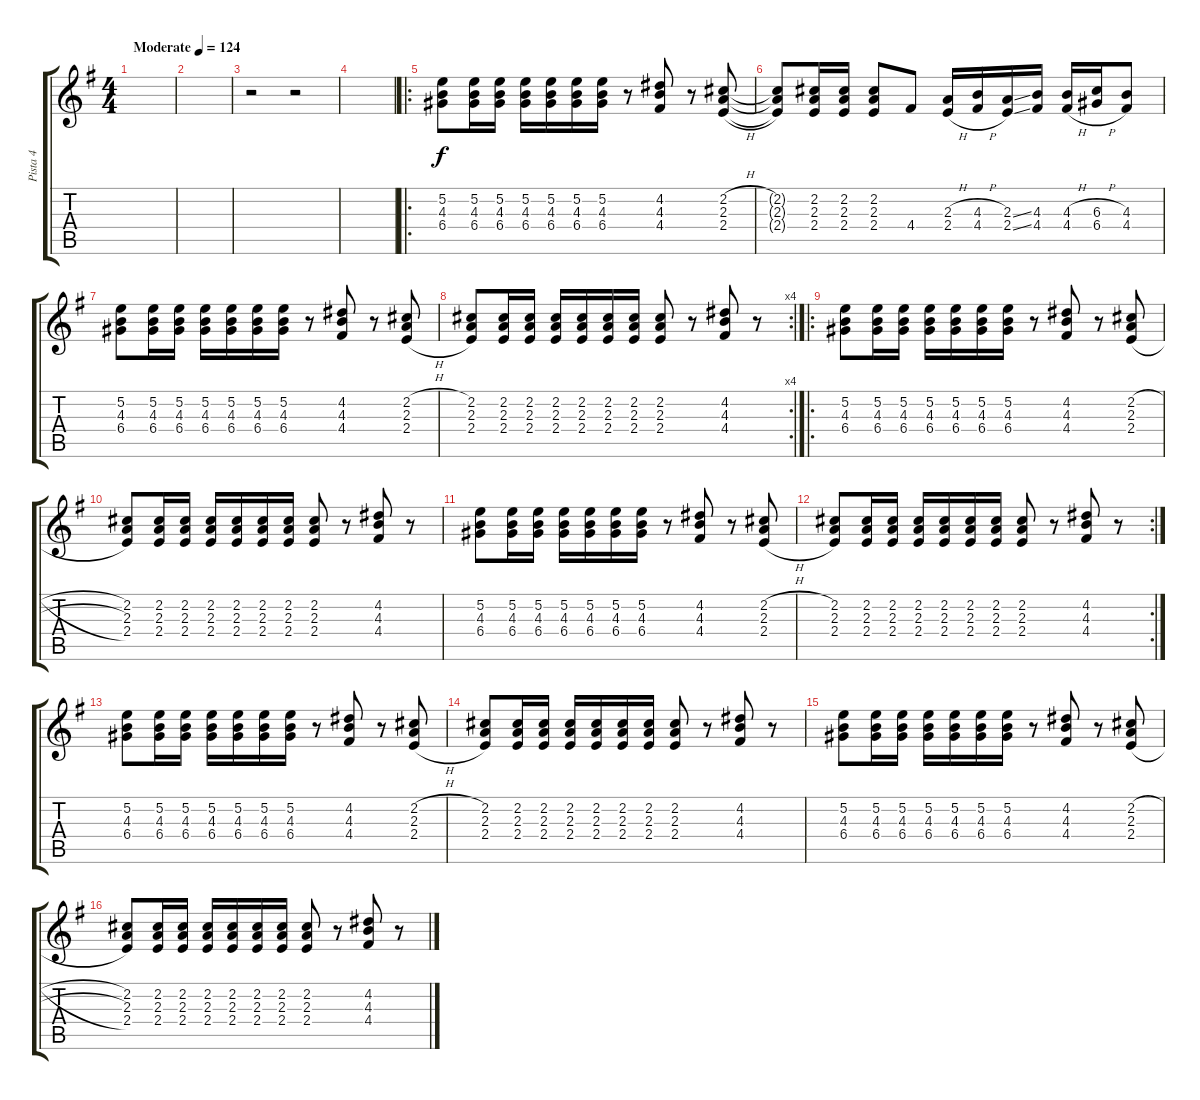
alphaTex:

\track ("Pista 4" "Pista 4") {instrument electricguitarjazz}
\staff {score tabs}
\tuning (E4 B3 G3 D3 A2 E2) {hide}
\ts (4 4)
\tempo (124 "Moderate")
\clef g2
\ks g
|
|
r.2 r.2 |
|
\ro
(5.2 4.3 6.4).8 (5.2 4.3 6.4).16 (5.2 4.3 6.4).16 (5.2 4.3 6.4).16 (5.2 4.3 6.4).16 (5.2 4.3 6.4).16 (5.2 4.3 6.4).16 r.8 (4.2 4.3 4.4).8 r.8 (2.2{h} 2.3{h} 2.4{h}).8 |
(2.2{t} 2.3{t} 2.4{t}).8 (2.2 2.3 2.4).16 (2.2 2.3 2.4).16 (2.2 2.3 2.4).8 4.4.8 (2.3{h} 2.4{h}).16 (4.3{h} 4.4{h}).16 (2.3{ss} 2.4{ss}).16 (4.3 4.4).16 (4.3{h} 4.4{h}).16 (6.3{h} 6.4{h}).16 (4.3 4.4).8 |
(5.2 4.3 6.4).8 (5.2 4.3 6.4).16 (5.2 4.3 6.4).16 (5.2 4.3 6.4).16 (5.2 4.3 6.4).16 (5.2 4.3 6.4).16 (5.2 4.3 6.4).16 r.8 (4.2 4.3 4.4).8 r.8 (2.2{h} 2.3{h} 2.4{h}).8 |
\rc 4
(2.2 2.3 2.4).8 (2.2 2.3 2.4).16 (2.2 2.3 2.4).16 (2.2 2.3 2.4).16 (2.2 2.3 2.4).16 (2.2 2.3 2.4).16 (2.2 2.3 2.4).16 (2.2 2.3 2.4).8 r.8 (4.2 4.3 4.4).8 r.8 |
\ro
(5.2 4.3 6.4).8 (5.2 4.3 6.4).16 (5.2 4.3 6.4).16 (5.2 4.3 6.4).16 (5.2 4.3 6.4).16 (5.2 4.3 6.4).16 (5.2 4.3 6.4).16 r.8 (4.2 4.3 4.4).8 r.8 (2.2{h} 2.3{h} 2.4{h}).8 |
(2.2 2.3 2.4).8 (2.2 2.3 2.4).16 (2.2 2.3 2.4).16 (2.2 2.3 2.4).16 (2.2 2.3 2.4).16 (2.2 2.3 2.4).16 (2.2 2.3 2.4).16 (2.2 2.3 2.4).8 r.8 (4.2 4.3 4.4).8 r.8 |
(5.2 4.3 6.4).8 (5.2 4.3 6.4).16 (5.2 4.3 6.4).16 (5.2 4.3 6.4).16 (5.2 4.3 6.4).16 (5.2 4.3 6.4).16 (5.2 4.3 6.4).16 r.8 (4.2 4.3 4.4).8 r.8 (2.2{h} 2.3{h} 2.4{h}).8 |
\rc 2
(2.2 2.3 2.4).8 (2.2 2.3 2.4).16 (2.2 2.3 2.4).16 (2.2 2.3 2.4).16 (2.2 2.3 2.4).16 (2.2 2.3 2.4).16 (2.2 2.3 2.4).16 (2.2 2.3 2.4).8 r.8 (4.2 4.3 4.4).8 r.8 |
(5.2 4.3 6.4).8 (5.2 4.3 6.4).16 (5.2 4.3 6.4).16 (5.2 4.3 6.4).16 (5.2 4.3 6.4).16 (5.2 4.3 6.4).16 (5.2 4.3 6.4).16 r.8 (4.2 4.3 4.4).8 r.8 (2.2{h} 2.3{h} 2.4{h}).8 |
(2.2 2.3 2.4).8 (2.2 2.3 2.4).16 (2.2 2.3 2.4).16 (2.2 2.3 2.4).16 (2.2 2.3 2.4).16 (2.2 2.3 2.4).16 (2.2 2.3 2.4).16 (2.2 2.3 2.4).8 r.8 (4.2 4.3 4.4).8 r.8 |
(5.2 4.3 6.4).8 (5.2 4.3 6.4).16 (5.2 4.3 6.4).16 (5.2 4.3 6.4).16 (5.2 4.3 6.4).16 (5.2 4.3 6.4).16 (5.2 4.3 6.4).16 r.8 (4.2 4.3 4.4).8 r.8 (2.2{h} 2.3{h} 2.4{h}).8 |
(2.2 2.3 2.4).8 (2.2 2.3 2.4).16 (2.2 2.3 2.4).16 (2.2 2.3 2.4).16 (2.2 2.3 2.4).16 (2.2 2.3 2.4).16 (2.2 2.3 2.4).16 (2.2 2.3 2.4).8 r.8 (4.2 4.3 4.4).8 r.8
